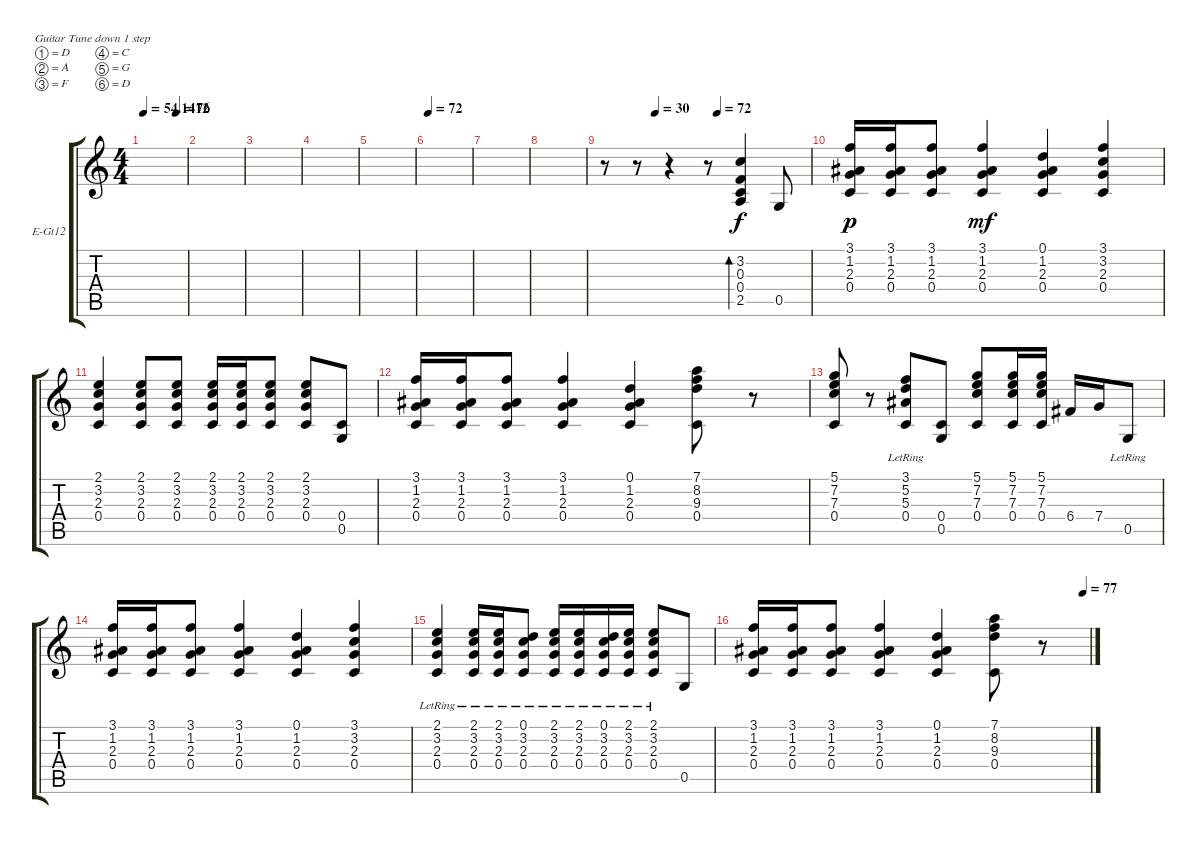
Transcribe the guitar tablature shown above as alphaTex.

\defaultSystemsLayout 4
\bracketExtendMode groupsimilarinstruments
\firstSystemTrackNameOrientation horizontal
\otherSystemsTrackNameOrientation horizontal
\track ("12 St. Electric Guitar [Jimmy]" "E-Gt12") {instrument electricguitarclean}
\staff {score tabs}
\tuning (D4 A3 F3 C3 G2 D2)
\ts (4 4)
\tempo
54.1412
\tempo (76 0.7625)
\accidentals auto
\clef g2
\ottava regular
\simile none
\ks c
|
|
|
|
|
\tempo 72
|
|
|
\tempo (30 0.25)
\tempo (72 0.55)
r.8 r.8 r.4 r.8 (3.2 0.3 0.4 2.5).4{bd 132} 0.5.8 |
(3.1 1.2 2.3 0.4).16{dy p} (3.1 1.2 2.3 0.4).16 (3.1 1.2 2.3 0.4).8 (3.1 1.2 2.3 0.4).4{dy mf} (0.1 1.2 2.3 0.4).4 (3.1 3.2 2.3 0.4).4 |
(2.1 3.2 2.3 0.4).4 (2.1 3.2 2.3 0.4).8 (2.1 3.2 2.3 0.4).8 (2.1 3.2 2.3 0.4).16 (2.1 3.2 2.3 0.4).16 (2.1 3.2 2.3 0.4).8 (2.1 3.2 2.3 0.4).8 (0.5 0.4).8 |
(3.1 1.2 2.3 0.4).16 (3.1 1.2 2.3 0.4).16 (3.1 1.2 2.3 0.4).8 (3.1 1.2 2.3 0.4).4 (0.1 1.2 2.3 0.4).4 (7.1 8.2 9.3 0.4).8 r.8 |
(5.1 7.2 7.3 0.4).8 r.8 (3.1 5.2{lr} 5.3 0.4).8 (0.4 0.5).8 (5.1 7.2 7.3 0.4).8 (5.1 7.2 7.3 0.4).16 (5.1 7.2 7.3 0.4).16 6.4.16 7.4.16 0.5{lr}.8 |
(3.1 1.2 2.3 0.4).16 (3.1 1.2 2.3 0.4).16 (3.1 1.2 2.3 0.4).8 (3.1 1.2 2.3 0.4).4 (0.1 1.2 2.3 0.4).4 (3.1 3.2 2.3 0.4).4 |
(2.1{lr} 3.2{lr} 2.3{lr} 0.4).4 (2.1{lr} 3.2{lr} 2.3{lr} 0.4).16 (3.2{lr} 2.1 2.3 0.4).16 (2.3{lr} 0.1 3.2 0.4).8 (2.1{lr} 3.2{lr} 2.3{lr} 0.4).16 (3.2{lr} 2.3 2.1 0.4).16 (2.3{lr} 3.2 0.1 0.4).16 (2.1{lr} 3.2{lr} 2.3{lr} 0.4).16 (2.1{lr} 3.2{lr} 2.3{lr} 0.4).8 0.5.8 |
\tempo (77 0.98125)
(3.1 1.2 2.3 0.4).16 (3.1 1.2 2.3 0.4).16 (3.1 1.2 2.3 0.4).8 (3.1 1.2 2.3 0.4).4 (0.1 1.2 2.3 0.4).4 (7.1 8.2 9.3 0.4).8 r.8
